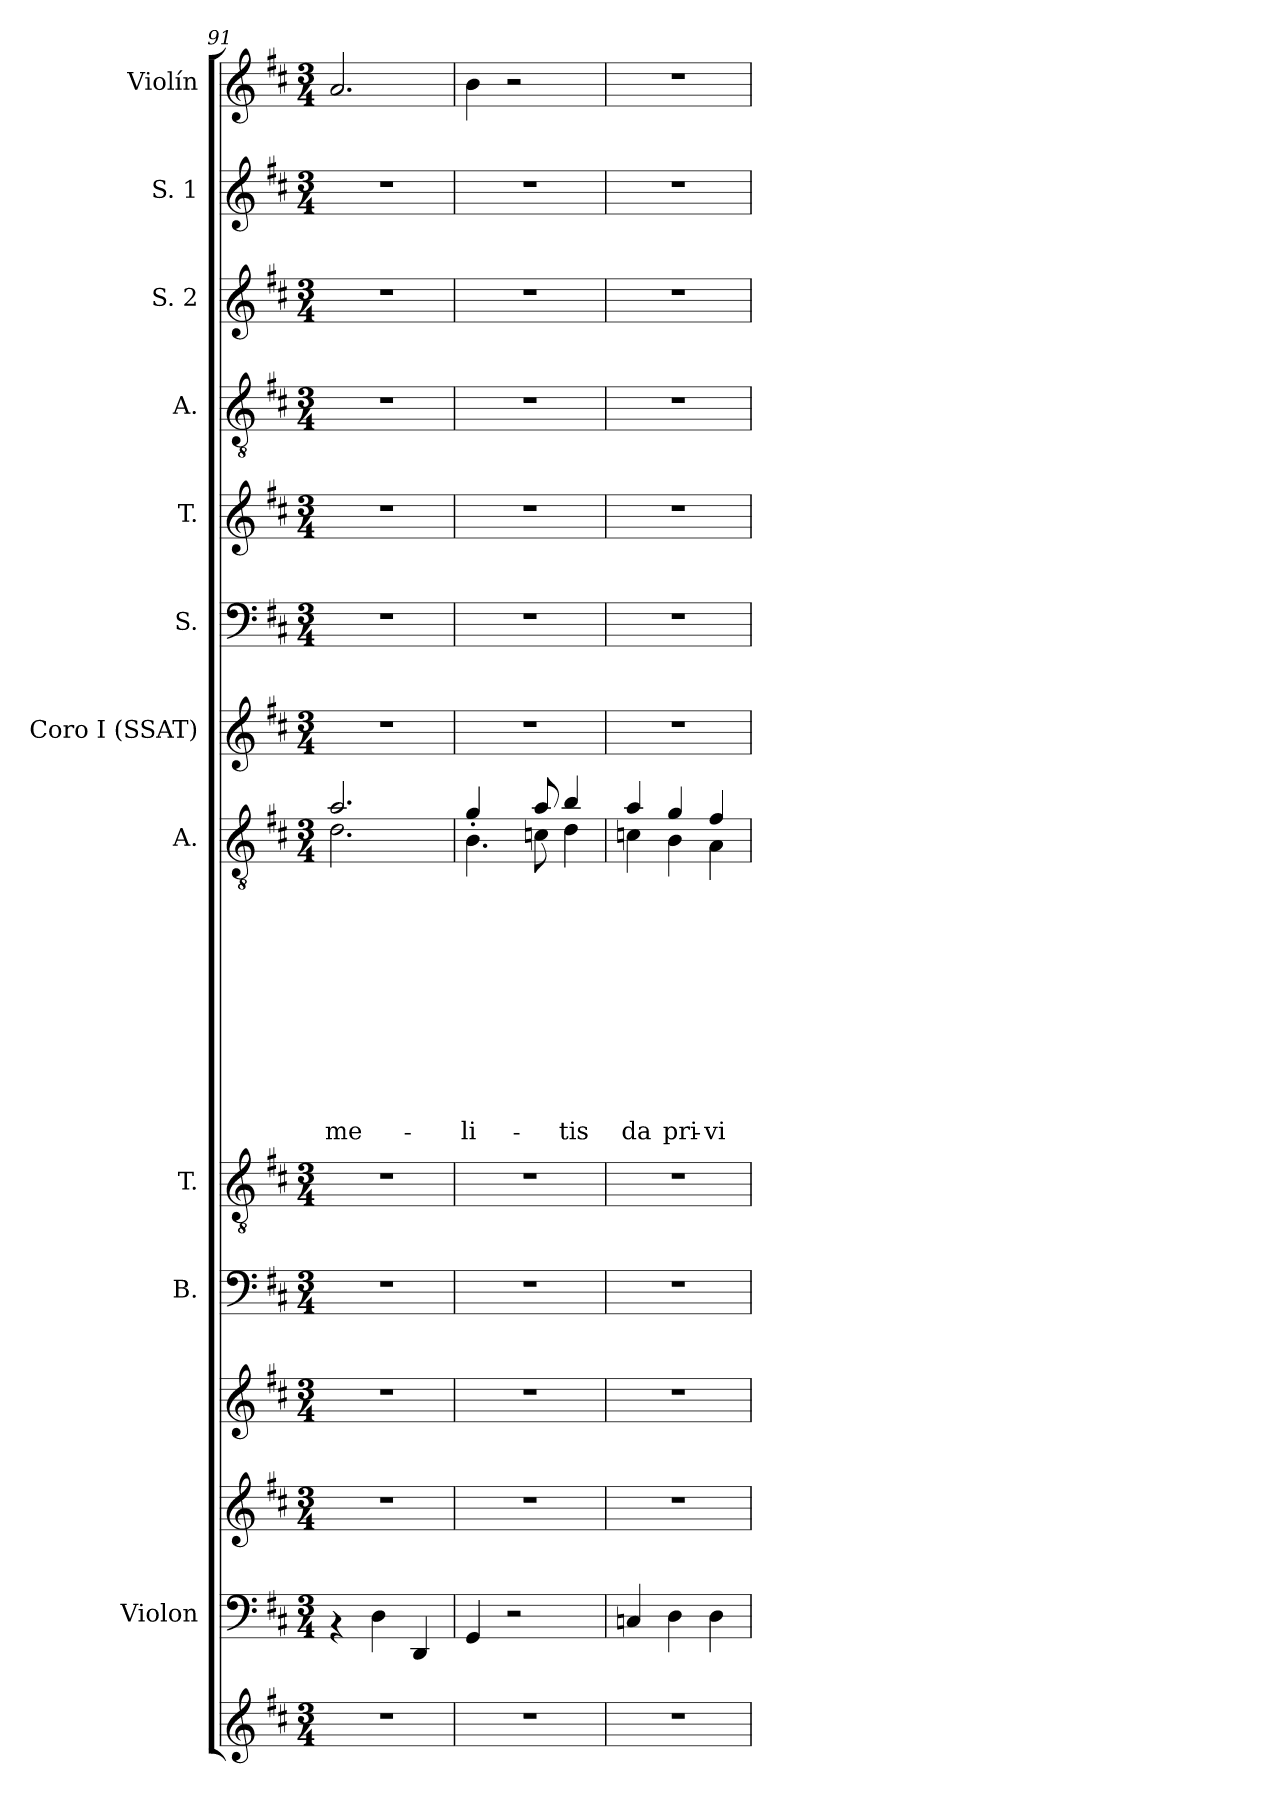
**kern	**kern	**kern	**kern	**kern	**kern	**kern	**text	**text	**text	**text	**text	**text	**text	**text	**text	**text	**text	**kern	**kern	**kern	**kern	**kern	**kern	**kern
*part14	*part13	*part12	*part11	*part10	*part9	*part8	*part8	*part8	*part8	*part8	*part8	*part8	*part8	*part8	*part8	*part8	*part8	*part7	*part6	*part5	*part4	*part3	*part2	*part1
*staff14	*staff13	*staff12	*staff11	*staff10	*staff9	*staff8	*staff8	*staff8	*staff8	*staff8	*staff8	*staff8	*staff8	*staff8	*staff8	*staff8	*staff8	*staff7	*staff6	*staff5	*staff4	*staff3	*staff2	*staff1
*	*I"Violon	*	*	*I"B.	*I"T.	*I"A.	*	*	*	*	*	*	*	*	*	*	*	*I"Coro I (SSAT)	*I"S.	*I"T.	*I"A.	*I"S. 2	*I"S. 1	*I"Violín
*	*I'Violon	*	*	*	*	*	*	*	*	*	*	*	*	*	*	*	*	*	*	*	*	*I'S. 2	*I'S. 1	*I'Violín
*clefG2	*clefF4	*clefG2	*clefG2	*clefF4	*clefGv2	*clefGv2	*	*	*	*	*	*	*	*	*	*	*	*clefG2	*clefF4	*clefG2	*clefGv2	*clefG2	*clefG2	*clefG2
*k[f#c#]	*k[f#c#]	*k[f#c#]	*k[f#c#]	*k[f#c#]	*k[f#c#]	*k[f#c#]	*	*	*	*	*	*	*	*	*	*	*	*k[f#c#]	*k[f#c#]	*k[f#c#]	*k[f#c#]	*k[f#c#]	*k[f#c#]	*k[f#c#]
*D:	*D:	*D:	*D:	*D:	*D:	*D:	*	*	*	*	*	*	*	*	*	*	*	*D:	*D:	*D:	*D:	*D:	*D:	*D:
*M3/4	*M3/4	*M3/4	*M3/4	*M3/4	*M3/4	*M3/4	*	*	*	*	*	*	*	*	*	*	*	*M3/4	*M3/4	*M3/4	*M3/4	*M3/4	*M3/4	*M3/4
=91	=91	=91	=91	=91	=91	=91	=91	=91	=91	=91	=91	=91	=91	=91	=91	=91	=91	=91	=91	=91	=91	=91	=91	=91
*	*	*	*	*	*	*^	*	*	*	*	*	*	*	*	*	*	*	*	*	*	*	*	*	*
!	!	!	!	!	!	!	!	!	!	!	!	!	!	!	!	!	!	!LO:LY:b	!	!	!	!	!	!	!
2.r	4rAA	2.r	2.r	2.r	2.r	2.a/	2.d\	.	.	.	.	.	.	.	.	.	.	-me-	2.r	2.r	2.r	2.r	2.r	2.r	2.a/
.	4D\	.	.	.	.	.	.	.	.	.	.	.	.	.	.	.	.	.	.	.	.	.	.	.	.
.	4DD/	.	.	.	.	.	.	.	.	.	.	.	.	.	.	.	.	.	.	.	.	.	.	.	.
=92	=92	=92	=92	=92	=92	=92	=92	=92	=92	=92	=92	=92	=92	=92	=92	=92	=92	=92	=92	=92	=92	=92	=92	=92	=92
!	!	!	!	!	!	!	!	!	!	!	!	!	!	!	!	!	!	!LO:LY:b	!	!	!	!	!	!	!
2.r	4GG/	2.r	2.r	2.r	2.r	4.B\	4g'>/	.	.	.	.	.	.	.	.	.	.	-li-	2.r	2.r	2.r	2.r	2.r	2.r	4b\
.	2r	.	.	.	.	.	8ryy	.	.	.	.	.	.	.	.	.	.	.	.	.	.	.	.	.	2r
.	.	.	.	.	.	8a/	8cn\	.	.	.	.	.	.	.	.	.	.	.	.	.	.	.	.	.	.
!	!	!	!	!	!	!	!	!	!	!	!	!	!	!	!	!	!	!LO:LY:b	!	!	!	!	!	!	!
.	.	.	.	.	.	4b/	4d\	.	.	.	.	.	.	.	.	.	.	-tis	.	.	.	.	.	.	.
=93	=93	=93	=93	=93	=93	=93	=93	=93	=93	=93	=93	=93	=93	=93	=93	=93	=93	=93	=93	=93	=93	=93	=93	=93	=93
!	!	!	!	!	!	!	!	!	!	!	!	!	!	!	!	!	!	!LO:LY:b	!	!	!	!	!	!	!
2.r	4Cn/	2.r	2.r	2.r	2.r	4a/	4cn\	.	.	.	.	.	.	.	.	.	.	da	2.r	2.r	2.r	2.r	2.r	2.r	2.r
!	!	!	!	!	!	!	!	!	!	!	!	!	!	!	!	!	!	!LO:LY:b	!	!	!	!	!	!	!
.	4D\	.	.	.	.	4g/	4B\	.	.	.	.	.	.	.	.	.	.	pri-	.	.	.	.	.	.	.
!	!	!	!	!	!	!	!	!	!	!	!	!	!	!	!	!	!	!LO:LY:b	!	!	!	!	!	!	!
.	4D\	.	.	.	.	4f#/	4A\	.	.	.	.	.	.	.	.	.	.	-vi-	.	.	.	.	.	.	.
*	*	*	*	*	*	*v	*v	*	*	*	*	*	*	*	*	*	*	*	*	*	*	*	*	*	*
=	=	=	=	=	=	=	=	=	=	=	=	=	=	=	=	=	=	=	=	=	=	=	=	=
*-	*-	*-	*-	*-	*-	*-	*-	*-	*-	*-	*-	*-	*-	*-	*-	*-	*-	*-	*-	*-	*-	*-	*-	*-
